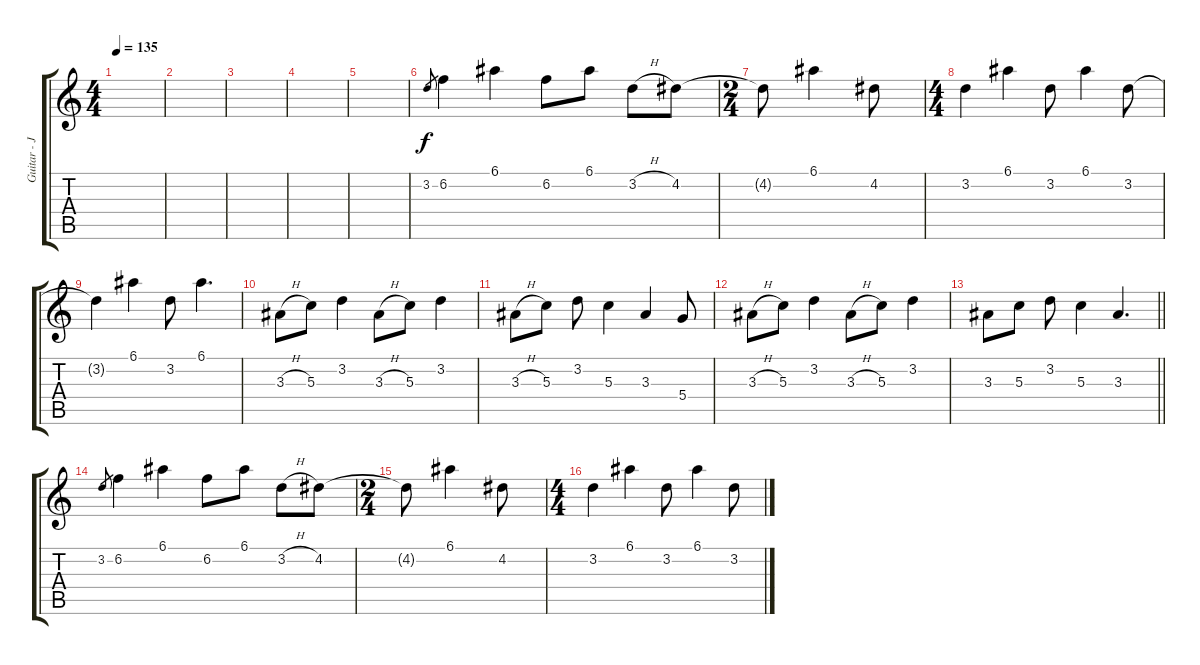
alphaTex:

\track ("Guitar - Jon" "Guitar - J") {instrument electricguitarjazz}
\staff {score tabs}
\tuning (E4 B3 G3 D3 A2 E2) {hide}
\ts (4 4)
\tempo 135
\clef g2
\ks c
|
|
|
|
|
3.2.8{gr} 6.2.4{volume 13 instrument electricguitarjazz} 6.1.4 6.2.8 6.1.8 3.2{h}.8 4.2.8 |
\ts (2 4)
4.2{t}.8 6.1.4 4.2.8 |
\ts (4 4)
3.2.4 6.1.4 3.2.8 6.1.4 3.2.8 |
3.2{t}.4 6.1.4 3.2.8 6.1.4{d} |
3.3{h}.8 5.3.8 3.2.4 3.3{h}.8 5.3.8 3.2.4 |
3.3{h}.8 5.3.8 3.2.8 5.3.4 3.3.4 5.4.8 |
3.3{h}.8 5.3.8 3.2.4 3.3{h}.8 5.3.8 3.2.4 |
\barLineRight lightlight
3.3.8 5.3.8 3.2.8 5.3.4 3.3.4{d} |
\section ("" "")
3.2.8{gr} 6.2.4{volume 16 instrument electricguitarclean} 6.1.4 6.2.8 6.1.8 3.2{h}.8 4.2.8 |
\ts (2 4)
4.2{t}.8 6.1.4 4.2.8 |
\ts (4 4)
3.2.4 6.1.4 3.2.8 6.1.4 3.2.8
